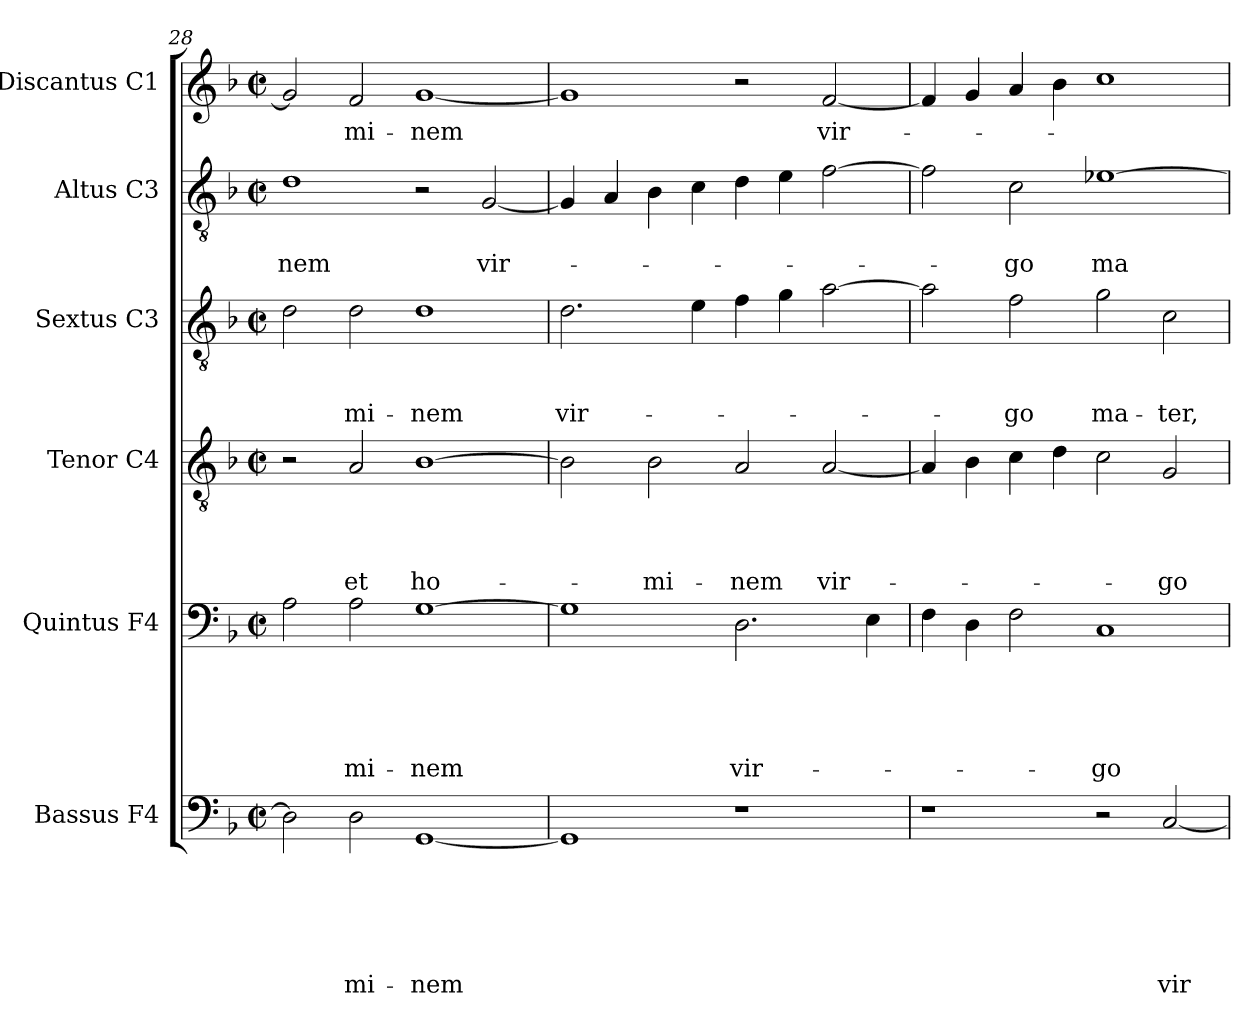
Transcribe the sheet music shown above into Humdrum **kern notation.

**kern	**text	**text	**text	**text	**text	**text	**kern	**text	**text	**text	**text	**text	**kern	**text	**text	**text	**text	**kern	**text	**text	**text	**kern	**text	**text	**kern	**text
*part6	*part6	*part6	*part6	*part6	*part6	*part6	*part5	*part5	*part5	*part5	*part5	*part5	*part4	*part4	*part4	*part4	*part4	*part3	*part3	*part3	*part3	*part2	*part2	*part2	*part1	*part1
*staff6	*staff6	*staff6	*staff6	*staff6	*staff6	*staff6	*staff5	*staff5	*staff5	*staff5	*staff5	*staff5	*staff4	*staff4	*staff4	*staff4	*staff4	*staff3	*staff3	*staff3	*staff3	*staff2	*staff2	*staff2	*staff1	*staff1
*I"Bassus F4	*	*	*	*	*	*	*I"Quintus F4	*	*	*	*	*	*I"Tenor C4	*	*	*	*	*I"Sextus C3	*	*	*	*I"Altus C3	*	*	*I"Discantus C1	*
*I'B	*	*	*	*	*	*	*	*	*	*	*	*	*I'T	*	*	*	*	*	*	*	*	*I'A	*	*	*I'C	*
!!LO:LB:g=z
*clefF4	*	*	*	*	*	*	*clefF4	*	*	*	*	*	*clefGv2	*	*	*	*	*clefGv2	*	*	*	*clefGv2	*	*	*clefG2	*
*k[b-]	*	*	*	*	*	*	*k[b-]	*	*	*	*	*	*k[b-]	*	*	*	*	*k[b-]	*	*	*	*k[b-]	*	*	*k[b-]	*
*F:	*	*	*	*	*	*	*F:	*	*	*	*	*	*F:	*	*	*	*	*F:	*	*	*	*F:	*	*	*F:	*
*M2/2	*	*	*	*	*	*	*M2/2	*	*	*	*	*	*M2/2	*	*	*	*	*M2/2	*	*	*	*M2/2	*	*	*M2/2	*
*met(c|)	*	*	*	*	*	*	*met(c|)	*	*	*	*	*	*met(c|)	*	*	*	*	*met(c|)	*	*	*	*met(c|)	*	*	*met(c|)	*
=28	=28	=28	=28	=28	=28	=28	=28	=28	=28	=28	=28	=28	=28	=28	=28	=28	=28	=28	=28	=28	=28	=28	=28	=28	=28	=28
!	!	!	!	!	!	!	!	!	!	!	!	!	!	!	!	!	!	!	!	!	!	!	!	!LO:LY:b	!	!
2D\]	.	.	.	.	.	.	2A\	.	.	.	.	.	2r	.	.	.	.	2d\	.	.	.	1d	.	-nem	2g/]	.
!	!	!	!	!	!	!LO:LY:b	!	!	!	!	!	!LO:LY:b	!	!	!	!	!LO:LY:b	!	!	!	!LO:LY:b	!	!	!	!	!LO:LY:b
2D\	.	.	.	.	.	-mi-	2A\	.	.	.	.	-mi-	2A/	.	.	.	et	2d\	.	.	-mi-	.	.	.	2f/	-mi-
!	!	!	!	!	!	!LO:LY:b	!	!	!	!	!	!LO:LY:b	!	!	!	!	!LO:LY:b	!	!	!	!LO:LY:b	!	!	!	!	!LO:LY:b
[1GG	.	.	.	.	.	-nem	[1G	.	.	.	.	-nem	[1B-	.	.	.	ho-	1d	.	.	-nem	2r	.	.	[1g	-nem
!	!	!	!	!	!	!	!	!	!	!	!	!	!	!	!	!	!	!	!	!	!	!	!	!LO:LY:b	!	!
.	.	.	.	.	.	.	.	.	.	.	.	.	.	.	.	.	.	.	.	.	.	[2G/	.	vir-	.	.
=29	=29	=29	=29	=29	=29	=29	=29	=29	=29	=29	=29	=29	=29	=29	=29	=29	=29	=29	=29	=29	=29	=29	=29	=29	=29	=29
!	!	!	!	!	!	!	!	!	!	!	!	!	!	!	!	!	!	!	!	!	!LO:LY:b	!	!	!	!	!
1GG]	.	.	.	.	.	.	1G]	.	.	.	.	.	2B-\]	.	.	.	.	2.d\	.	.	vir-	4G/]	.	.	1g]	.
.	.	.	.	.	.	.	.	.	.	.	.	.	.	.	.	.	.	.	.	.	.	4A/	.	.	.	.
!	!	!	!	!	!	!	!	!	!	!	!	!	!	!	!	!	!LO:LY:b	!	!	!	!	!	!	!	!	!
.	.	.	.	.	.	.	.	.	.	.	.	.	2B-\	.	.	.	-mi-	.	.	.	.	4B-\	.	.	.	.
.	.	.	.	.	.	.	.	.	.	.	.	.	.	.	.	.	.	4e\	.	.	.	4c\	.	.	.	.
!	!	!	!	!	!	!	!	!	!	!	!	!LO:LY:b	!	!	!	!	!LO:LY:b	!	!	!	!	!	!	!	!	!
1r	.	.	.	.	.	.	2.D\	.	.	.	.	vir-	2A/	.	.	.	-nem	4f\	.	.	.	4d\	.	.	2r	.
.	.	.	.	.	.	.	.	.	.	.	.	.	.	.	.	.	.	4g\	.	.	.	4e\	.	.	.	.
!	!	!	!	!	!	!	!	!	!	!	!	!	!	!	!	!	!LO:LY:b	!	!	!	!	!	!	!	!	!LO:LY:b
.	.	.	.	.	.	.	.	.	.	.	.	.	[2A/	.	.	.	vir-	[2a\	.	.	.	[2f\	.	.	[2f/	vir-
.	.	.	.	.	.	.	4E\	.	.	.	.	.	.	.	.	.	.	.	.	.	.	.	.	.	.	.
=30	=30	=30	=30	=30	=30	=30	=30	=30	=30	=30	=30	=30	=30	=30	=30	=30	=30	=30	=30	=30	=30	=30	=30	=30	=30	=30
1r	.	.	.	.	.	.	4F\	.	.	.	.	.	4A/]	.	.	.	.	2a\]	.	.	.	2f\]	.	.	4f/]	.
.	.	.	.	.	.	.	4D\	.	.	.	.	.	4B-\	.	.	.	.	.	.	.	.	.	.	.	4g/	.
!	!	!	!	!	!	!	!	!	!	!	!	!	!	!	!	!	!	!	!	!	!LO:LY:b	!	!	!LO:LY:b	!	!
.	.	.	.	.	.	.	2F\	.	.	.	.	.	4c\	.	.	.	.	2f\	.	.	-go	2c\	.	-go	4a/	.
.	.	.	.	.	.	.	.	.	.	.	.	.	4d\	.	.	.	.	.	.	.	.	.	.	.	4b-\	.
!	!	!	!	!	!	!	!	!	!	!	!	!LO:LY:b	!	!	!	!	!	!	!	!	!LO:LY:b	!	!	!LO:LY:b	!	!
2r	.	.	.	.	.	.	1C	.	.	.	.	-go	2c\	.	.	.	.	2g\	.	.	ma-	[1e-X	.	ma-	1cc	.
!	!	!	!	!	!	!LO:LY:b	!	!	!	!	!	!	!	!	!	!	!LO:LY:b	!	!	!	!LO:LY:b	!	!	!	!	!
[2C/	.	.	.	.	.	vir-	.	.	.	.	.	.	2G/	.	.	.	-go	2c\	.	.	-ter,	.	.	.	.	.
=	=	=	=	=	=	=	=	=	=	=	=	=	=	=	=	=	=	=	=	=	=	=	=	=	=	=
*-	*-	*-	*-	*-	*-	*-	*-	*-	*-	*-	*-	*-	*-	*-	*-	*-	*-	*-	*-	*-	*-	*-	*-	*-	*-	*-
